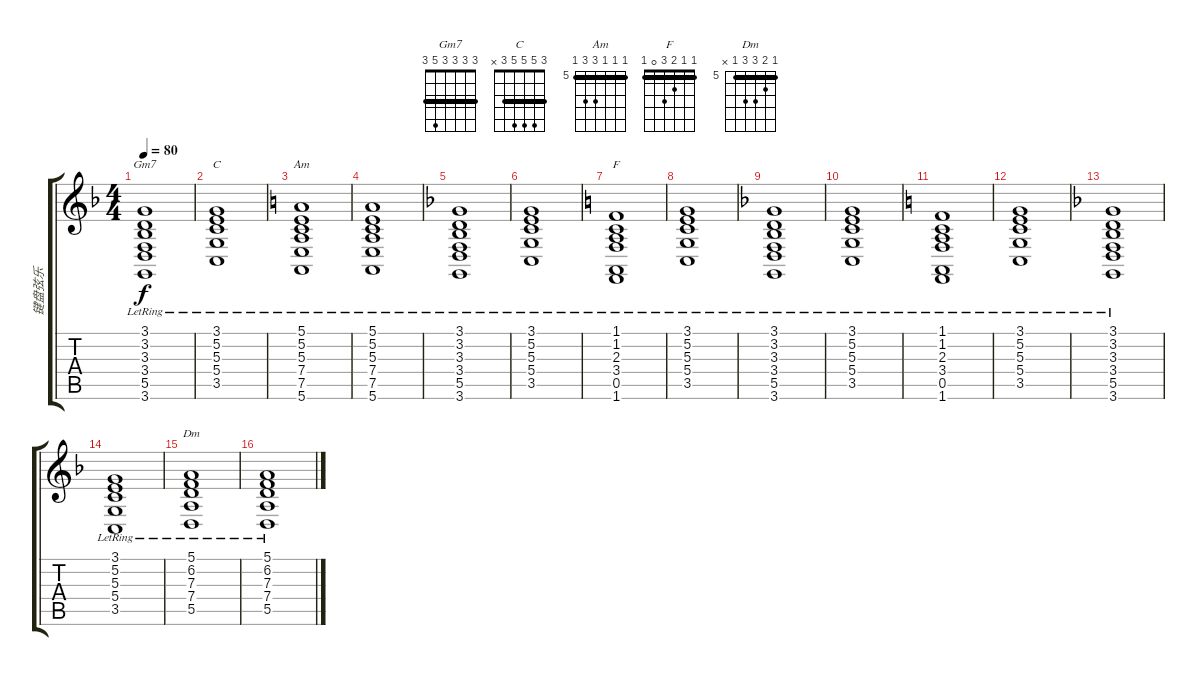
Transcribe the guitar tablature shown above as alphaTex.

\track ("键盘弦乐" "键盘弦乐") {instrument stringensemble2}
\staff {score tabs}
\tuning (E4 B3 G3 D3 A2 E2) {hide}
\chord ("Gm7" 3 3 3 3 5 3) {barre 3}
\chord ("C" 3 5 5 5 3 x) {barre 3}
\chord ("Am" 5 5 5 7 7 5) {firstfret 5 barre 5}
\chord ("F" 1 1 2 3 0 1) {barre 1}
\chord ("Dm" 5 6 7 7 5 x) {firstfret 5 barre 5}
\ts (4 4)
\tempo 80
\clef g2
\ks f
(3.1{lr} 3.2{lr} 3.3{lr} 3.4{lr} 5.5{lr} 3.6{lr}).1{ch "Gm7" dy f} |
(3.1{lr} 5.2{lr} 5.3{lr} 5.4{lr} 3.5{lr}).1{ch "C"} |
\ks c
(5.1{lr} 5.2{lr} 5.3{lr} 7.4{lr} 7.5{lr} 5.6{lr}).1{ch "Am"} |
(5.1{lr} 5.2{lr} 5.3{lr} 7.4{lr} 7.5{lr} 5.6{lr}).1 |
\ks f
(3.1{lr} 3.2{lr} 3.3{lr} 3.4{lr} 5.5{lr} 3.6{lr}).1 |
(3.1{lr} 5.2{lr} 5.3{lr} 5.4{lr} 3.5{lr}).1 |
\ks c
(1.1{lr} 1.2{lr} 2.3{lr} 3.4{lr} 0.5{lr} 1.6{lr}).1{ch "F"} |
(3.1{lr} 5.2{lr} 5.3{lr} 5.4{lr} 3.5{lr}).1 |
\ks f
(3.1{lr} 3.2{lr} 3.3{lr} 3.4{lr} 5.5{lr} 3.6{lr}).1 |
(3.1{lr} 5.2{lr} 5.3{lr} 5.4{lr} 3.5{lr}).1 |
\ks c
(1.1{lr} 1.2{lr} 2.3{lr} 3.4{lr} 0.5{lr} 1.6{lr}).1 |
(3.1{lr} 5.2{lr} 5.3{lr} 5.4{lr} 3.5{lr}).1 |
\ks f
(3.1{lr} 3.2{lr} 3.3{lr} 3.4{lr} 5.5{lr} 3.6{lr}).1 |
(3.1{lr} 5.2{lr} 5.3{lr} 5.4{lr} 3.5{lr}).1 |
(5.1{lr} 6.2{lr} 7.3{lr} 7.4{lr} 5.5{lr}).1{ch "Dm"} |
(5.1{lr} 6.2{lr} 7.3{lr} 7.4{lr} 5.5{lr}).1
